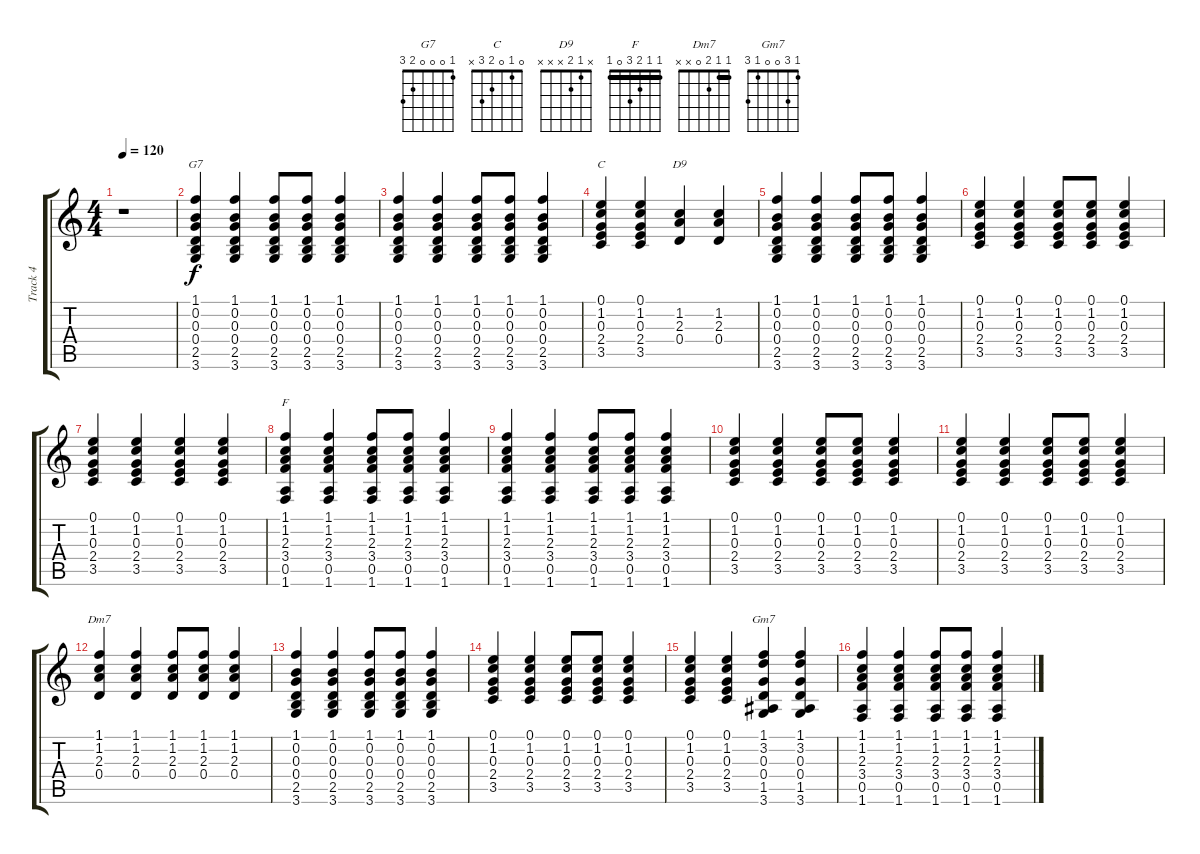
\track ("Track 4" "Track 4") {instrument acousticguitarnylon}
\staff {score tabs}
\tuning (E4 B3 G3 D3 A2 E2) {hide}
\chord ("G7" 1 0 0 0 2 3)
\chord ("C" 0 1 0 2 3 x)
\chord ("D9" x 1 2 x x x)
\chord ("F" 1 1 2 3 0 1) {barre 1}
\chord ("Dm7" 1 1 2 0 x x) {barre 1}
\chord ("Gm7" 1 3 0 0 1 3)
\ts (4 4)
\tempo 120
\clef g2
\ks c
r.1{dy f instrument acousticguitarnylon} |
(1.1 0.2 0.3 0.4 2.5 3.6).4{ch "G7"} (1.1 0.2 0.3 0.4 2.5 3.6).4 (1.1 0.2 0.3 0.4 2.5 3.6).8 (1.1 0.2 0.3 0.4 2.5 3.6).8 (1.1 0.2 0.3 0.4 2.5 3.6).4 |
(1.1 0.2 0.3 0.4 2.5 3.6).4 (1.1 0.2 0.3 0.4 2.5 3.6).4 (1.1 0.2 0.3 0.4 2.5 3.6).8 (1.1 0.2 0.3 0.4 2.5 3.6).8 (1.1 0.2 0.3 0.4 2.5 3.6).4 |
(0.1 1.2 0.3 2.4 3.5).4{ch "C"} (0.1 1.2 0.3 2.4 3.5).4 (1.2 2.3 0.4).4{ch "D9"} (1.2 2.3 0.4).4 |
(1.1 0.2 0.3 0.4 2.5 3.6).4 (1.1 0.2 0.3 0.4 2.5 3.6).4 (1.1 0.2 0.3 0.4 2.5 3.6).8 (1.1 0.2 0.3 0.4 2.5 3.6).8 (1.1 0.2 0.3 0.4 2.5 3.6).4 |
(0.1 1.2 0.3 2.4 3.5).4 (0.1 1.2 0.3 2.4 3.5).4 (0.1 1.2 0.3 2.4 3.5).8 (0.1 1.2 0.3 2.4 3.5).8 (0.1 1.2 0.3 2.4 3.5).4 |
(0.1 1.2 0.3 2.4 3.5).4 (0.1 1.2 0.3 2.4 3.5).4 (0.1 1.2 0.3 2.4 3.5).4 (0.1 1.2 0.3 2.4 3.5).4 |
(1.1 1.2 2.3 3.4 0.5 1.6).4{ch "F"} (1.1 1.2 2.3 3.4 0.5 1.6).4 (1.1 1.2 2.3 3.4 0.5 1.6).8 (1.1 1.2 2.3 3.4 0.5 1.6).8 (1.1 1.2 2.3 3.4 0.5 1.6).4 |
(1.1 1.2 2.3 3.4 0.5 1.6).4 (1.1 1.2 2.3 3.4 0.5 1.6).4 (1.1 1.2 2.3 3.4 0.5 1.6).8 (1.1 1.2 2.3 3.4 0.5 1.6).8 (1.1 1.2 2.3 3.4 0.5 1.6).4 |
(0.1 1.2 0.3 2.4 3.5).4 (0.1 1.2 0.3 2.4 3.5).4 (0.1 1.2 0.3 2.4 3.5).8 (0.1 1.2 0.3 2.4 3.5).8 (0.1 1.2 0.3 2.4 3.5).4 |
(0.1 1.2 0.3 2.4 3.5).4 (0.1 1.2 0.3 2.4 3.5).4 (0.1 1.2 0.3 2.4 3.5).8 (0.1 1.2 0.3 2.4 3.5).8 (0.1 1.2 0.3 2.4 3.5).4 |
(1.1 1.2 2.3 0.4).4{ch "Dm7"} (1.1 1.2 2.3 0.4).4 (1.1 1.2 2.3 0.4).8 (1.1 1.2 2.3 0.4).8 (1.1 1.2 2.3 0.4).4 |
(1.1 0.2 0.3 0.4 2.5 3.6).4 (1.1 0.2 0.3 0.4 2.5 3.6).4 (1.1 0.2 0.3 0.4 2.5 3.6).8 (1.1 0.2 0.3 0.4 2.5 3.6).8 (1.1 0.2 0.3 0.4 2.5 3.6).4 |
(0.1 1.2 0.3 2.4 3.5).4 (0.1 1.2 0.3 2.4 3.5).4 (0.1 1.2 0.3 2.4 3.5).8 (0.1 1.2 0.3 2.4 3.5).8 (0.1 1.2 0.3 2.4 3.5).4 |
(0.1 1.2 0.3 2.4 3.5).4 (0.1 1.2 0.3 2.4 3.5).4 (1.1 3.2 0.3 0.4 1.5 3.6).4{ch "Gm7"} (1.1 3.2 0.3 0.4 1.5 3.6).4 |
(1.1 1.2 2.3 3.4 0.5 1.6).4 (1.1 1.2 2.3 3.4 0.5 1.6).4 (1.1 1.2 2.3 3.4 0.5 1.6).8 (1.1 1.2 2.3 3.4 0.5 1.6).8 (1.1 1.2 2.3 3.4 0.5 1.6).4
